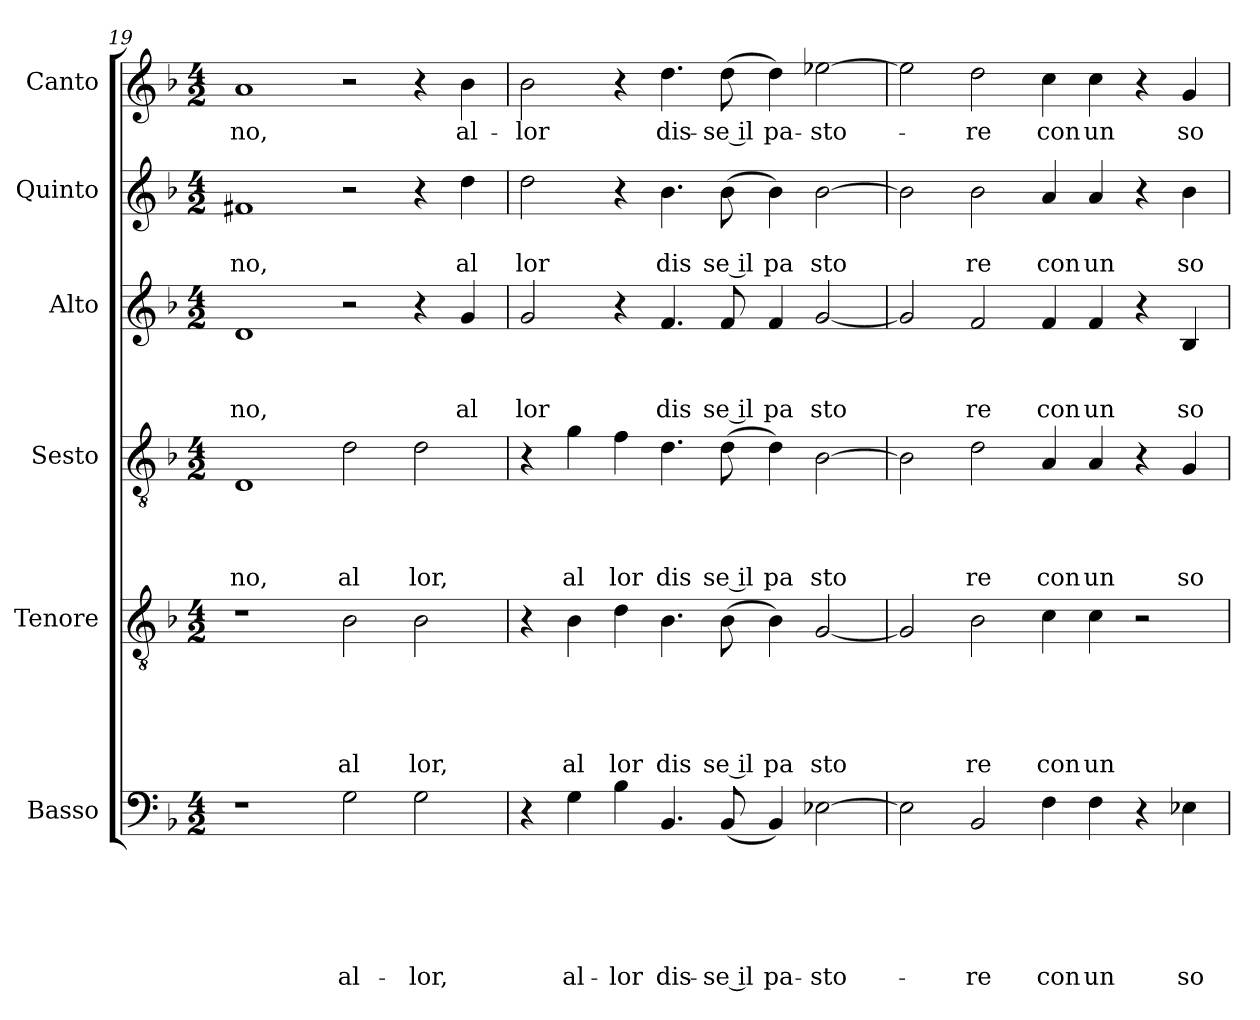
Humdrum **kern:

**kern	**text	**text	**text	**text	**text	**text	**kern	**text	**text	**text	**text	**text	**kern	**text	**text	**text	**text	**kern	**text	**text	**text	**kern	**text	**text	**kern	**text
*part6	*part6	*part6	*part6	*part6	*part6	*part6	*part5	*part5	*part5	*part5	*part5	*part5	*part4	*part4	*part4	*part4	*part4	*part3	*part3	*part3	*part3	*part2	*part2	*part2	*part1	*part1
*staff6	*staff6	*staff6	*staff6	*staff6	*staff6	*staff6	*staff5	*staff5	*staff5	*staff5	*staff5	*staff5	*staff4	*staff4	*staff4	*staff4	*staff4	*staff3	*staff3	*staff3	*staff3	*staff2	*staff2	*staff2	*staff1	*staff1
*I"Basso	*	*	*	*	*	*	*I"Tenore	*	*	*	*	*	*I"Sesto	*	*	*	*	*I"Alto	*	*	*	*I"Quinto	*	*	*I"Canto	*
*clefF4	*	*	*	*	*	*	*clefGv2	*	*	*	*	*	*clefGv2	*	*	*	*	*clefG2	*	*	*	*clefG2	*	*	*clefG2	*
*ITrd-3c-5	*	*	*	*	*	*	*ITrd-3c-5	*	*	*	*	*	*ITrd-3c-5	*	*	*	*	*ITrd-3c-5	*	*	*	*	*	*	*	*
*k[b-e-]	*	*	*	*	*	*	*k[b-e-]	*	*	*	*	*	*k[b-e-]	*	*	*	*	*k[b-e-]	*	*	*	*k[b-]	*	*	*k[b-]	*
*B-:	*	*	*	*	*	*	*B-:	*	*	*	*	*	*B-:	*	*	*	*	*B-:	*	*	*	*F:	*	*	*F:	*
*M4/2	*	*	*	*	*	*	*M4/2	*	*	*	*	*	*M4/2	*	*	*	*	*M4/2	*	*	*	*M4/2	*	*	*M4/2	*
=19	=19	=19	=19	=19	=19	=19	=19	=19	=19	=19	=19	=19	=19	=19	=19	=19	=19	=19	=19	=19	=19	=19	=19	=19	=19	=19
!	!	!	!	!	!	!	!	!	!	!	!	!	!	!	!	!	!LO:LY:b	!	!	!	!LO:LY:b	!	!	!LO:LY:b	!	!LO:LY:b
1r	.	.	.	.	.	.	1r	.	.	.	.	.	1G	.	.	.	no,	1g	.	.	no,	1f#X	.	no,	1a	-no,
!	!	!	!	!	!	!LO:LY:b	!	!	!	!	!	!LO:LY:b	!	!	!	!	!LO:LY:b	!	!	!	!	!	!	!	!	!
2c\	.	.	.	.	.	al-	2e-\	.	.	.	.	al	2g\	.	.	.	al	2r	.	.	.	2r	.	.	2r	.
!	!	!	!	!	!	!LO:LY:b	!	!	!	!	!	!LO:LY:b	!	!	!	!	!LO:LY:b	!	!	!	!	!	!	!	!	!
2c\	.	.	.	.	.	-lor,	2e-\	.	.	.	.	lor,	2g\	.	.	.	lor,	4r	.	.	.	4r	.	.	4r	.
!	!	!	!	!	!	!	!	!	!	!	!	!	!	!	!	!	!	!	!	!	!LO:LY:b	!	!	!LO:LY:b	!	!LO:LY:b
.	.	.	.	.	.	.	.	.	.	.	.	.	.	.	.	.	.	4cc/	.	.	al	4dd\	.	al	4b-\	al-
=20	=20	=20	=20	=20	=20	=20	=20	=20	=20	=20	=20	=20	=20	=20	=20	=20	=20	=20	=20	=20	=20	=20	=20	=20	=20	=20
!	!	!	!	!	!	!	!	!	!	!	!	!	!	!	!	!	!	!	!	!	!LO:LY:b	!	!	!LO:LY:b	!	!LO:LY:b
4r	.	.	.	.	.	.	4r	.	.	.	.	.	4r	.	.	.	.	2cc/	.	.	lor	2dd\	.	lor	2b-\	-lor
!	!	!	!	!	!	!LO:LY:b	!	!	!	!	!	!LO:LY:b	!	!	!	!	!LO:LY:b	!	!	!	!	!	!	!	!	!
4c\	.	.	.	.	.	al-	4e-\	.	.	.	.	al	4cc\	.	.	.	al	.	.	.	.	.	.	.	.	.
!	!	!	!	!	!	!LO:LY:b	!	!	!	!	!	!LO:LY:b	!	!	!	!	!LO:LY:b	!	!	!	!	!	!	!	!	!
4e-\	.	.	.	.	.	-lor	4g\	.	.	.	.	lor	4b-\	.	.	.	lor	4r	.	.	.	4r	.	.	4r	.
!	!	!	!	!	!	!LO:LY:b	!	!	!	!	!	!LO:LY:b	!	!	!	!	!LO:LY:b	!	!	!	!LO:LY:b	!	!	!LO:LY:b	!	!LO:LY:b
4.E-/	.	.	.	.	.	dis-	4.e-\	.	.	.	.	dis	4.g\	.	.	.	dis	4.b-/	.	.	dis	4.b-\	.	dis	4.dd\	dis-
!	!	!	!	!	!	!LO:LY:b:rj	!	!	!	!	!	!LO:LY:b:rj	!	!	!	!	!LO:LY:b:rj	!	!	!	!LO:LY:b:rj	!	!	!LO:LY:b:rj	!	!LO:LY:b:rj
(<8E-/	.	.	.	.	.	-se il	(<8e-\	.	.	.	.	se il	(<8g\	.	.	.	se il	8b-/	.	.	se il	(<8b-\	.	se il	(<8dd\	-se il
!	!	!	!	!	!	!LO:LY:b	!	!	!	!	!	!LO:LY:b	!	!	!	!	!LO:LY:b	!	!	!	!LO:LY:b	!	!	!LO:LY:b	!	!LO:LY:b
4E-/)	.	.	.	.	.	pa-	4e-\)	.	.	.	.	pa	4g\)	.	.	.	pa	4b-/	.	.	pa	4b-\)	.	pa	4dd\)	pa-
!	!	!	!	!	!	!LO:LY:b	!	!	!	!	!	!LO:LY:b	!	!	!	!	!LO:LY:b	!	!	!	!LO:LY:b	!	!	!LO:LY:b	!	!LO:LY:b
[<2A-X\	.	.	.	.	.	-sto-	[<2c/	.	.	.	.	sto	[<2e-\	.	.	.	sto	[<2cc/	.	.	sto	[<2b-\	.	sto	[<2ee-X\	-sto-
!!LO:PB:g=z
=21	=21	=21	=21	=21	=21	=21	=21	=21	=21	=21	=21	=21	=21	=21	=21	=21	=21	=21	=21	=21	=21	=21	=21	=21	=21	=21
2A-\]	.	.	.	.	.	.	2c/]	.	.	.	.	.	2e-\]	.	.	.	.	2cc/]	.	.	.	2b-\]	.	.	2ee-\]	.
!	!	!	!	!	!	!LO:LY:b	!	!	!	!	!	!LO:LY:b	!	!	!	!	!LO:LY:b	!	!	!	!LO:LY:b	!	!	!LO:LY:b	!	!LO:LY:b
2E-/	.	.	.	.	.	-re	2e-\	.	.	.	.	re	2g\	.	.	.	re	2b-/	.	.	re	2b-\	.	re	2dd\	-re
!	!	!	!	!	!	!LO:LY:b	!	!	!	!	!	!LO:LY:b	!	!	!	!	!LO:LY:b	!	!	!	!LO:LY:b	!	!	!LO:LY:b	!	!LO:LY:b
4B-\	.	.	.	.	.	con	4f\	.	.	.	.	con	4d/	.	.	.	con	4b-/	.	.	con	4a/	.	con	4cc\	con
!	!	!	!	!	!	!LO:LY:b	!	!	!	!	!	!LO:LY:b	!	!	!	!	!LO:LY:b	!	!	!	!LO:LY:b	!	!	!LO:LY:b	!	!LO:LY:b
4B-\	.	.	.	.	.	un	4f\	.	.	.	.	un	4d/	.	.	.	un	4b-/	.	.	un	4a/	.	un	4cc\	un
4r	.	.	.	.	.	.	2r	.	.	.	.	.	4r	.	.	.	.	4r	.	.	.	4r	.	.	4r	.
!	!	!	!	!	!	!LO:LY:b	!	!	!	!	!	!	!	!	!	!	!LO:LY:b	!	!	!	!LO:LY:b	!	!	!LO:LY:b	!	!LO:LY:b
4A-X\	.	.	.	.	.	so	.	.	.	.	.	.	4c/	.	.	.	so	4e-/	.	.	so	4b-\	.	so-	4g/	so-
=	=	=	=	=	=	=	=	=	=	=	=	=	=	=	=	=	=	=	=	=	=	=	=	=	=	=
*-	*-	*-	*-	*-	*-	*-	*-	*-	*-	*-	*-	*-	*-	*-	*-	*-	*-	*-	*-	*-	*-	*-	*-	*-	*-	*-
